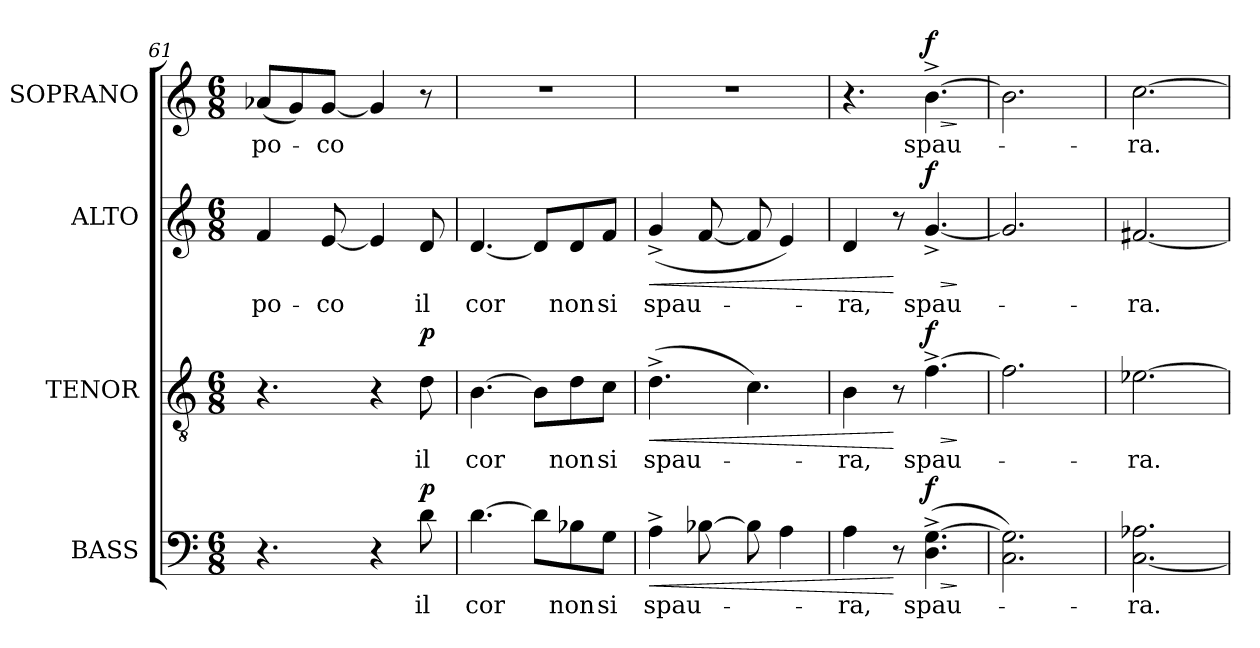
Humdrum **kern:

**kern	**text	**dynam	**kern	**text	**dynam	**kern	**text	**dynam	**kern	**text	**dynam
*part4	*part4	*part4	*part3	*part3	*part3	*part2	*part2	*part2	*part1	*part1	*part1
*staff4	*staff4	*staff4	*staff3	*staff3	*staff3	*staff2	*staff2	*staff2	*staff1	*staff1	*staff1
*I"BASS	*	*	*I"TENOR	*	*	*I"ALTO	*	*	*I"SOPRANO	*	*
*I'B.	*	*	*I'T.	*	*	*I'A.	*	*	*I'S.	*	*
*clefF4	*	*	*clefGv2	*	*	*clefG2	*	*	*clefG2	*	*
*	*	*	*ITrd7c12	*	*	*	*	*	*	*	*
*k[]	*	*	*k[]	*	*	*k[]	*	*	*k[]	*	*
*C:	*	*	*C:	*	*	*C:	*	*	*C:	*	*
*M6/8	*	*	*M6/8	*	*	*M6/8	*	*	*M6/8	*	*
=61	=61	=61	=61	=61	=61	=61	=61	=61	=61	=61	=61
!	!	!	!	!	!	!	!LO:LY:b:color=#000000	!	!	!	!
!	!	!	!	!	!	!	!	!	!	!LO:LY:b:color=#000000	!
4.r	.	.	4.r	.	.	4fi/	po-	.	(8a-Xi/L	po-	.
.	.	.	.	.	.	.	.	.	8gi/)	.	.
!	!	!	!	!	!	!	!LO:LY:b:color=#000000	!	!	!	!
!	!	!	!	!	!	!	!	!	!	!LO:LY:b:color=#000000	!
.	.	.	.	.	.	[<8ei/	-co	.	[<8gi/J	-co	.
4r	.	.	4r	.	.	4ei/]	.	.	4gi/]	.	.
!	!LO:LY:b:color=#000000	!	!	!	!	!	!	!	!	!	!
!	!	!	!	!LO:LY:b:color=#000000	!	!	!	!	!	!	!
!	!	!	!	!	!	!	!LO:LY:b:color=#000000	!	!	!	!
8di\	il	p	8Di\	il	p	8di/	il	.	8r	.	.
=62	=62	=62	=62	=62	=62	=62	=62	=62	=62	=62	=62
!	!LO:LY:b:color=#000000	!	!	!	!	!	!	!	!	!	!
!	!	!	!	!LO:LY:b:color=#000000	!	!	!	!	!	!	!
!	!	!	!	!	!	!	!LO:LY:b:color=#000000	!	!LO:N:vis=1	!	!
[>4.di\	cor	.	[>4.BBi\	cor	.	[<4.di/	cor	.	2.r	.	.
8di\L]	.	.	8BBi\L]	.	.	8di/L]	.	.	.	.	.
!	!LO:LY:b:color=#000000	!	!	!	!	!	!	!	!	!	!
!	!	!	!	!LO:LY:b:color=#000000	!	!	!	!	!	!	!
!	!	!	!	!	!	!	!LO:LY:b:color=#000000	!	!	!	!
8B-Xi\	non	.	8Di\	non	.	8di/	non	.	.	.	.
!	!LO:LY:b:color=#000000	!	!	!	!	!	!	!	!	!	!
!	!	!	!	!LO:LY:b:color=#000000	!	!	!	!	!	!	!
!	!	!	!	!	!	!	!LO:LY:b:color=#000000	!	!	!	!
8Gi\J	si	.	8Ci\J	si	.	8fi/J	si	.	.	.	.
!!LO:LB:g=z
=63	=63	=63	=63	=63	=63	=63	=63	=63	=63	=63	=63
!	!LO:LY:b:color=#000000	!LO:HP:b	!	!	!	!	!	!	!	!	!
!	!	!	!	!LO:LY:b:color=#000000	!LO:HP:b	!	!	!	!	!	!
!	!	!	!	!	!	!	!LO:LY:b:color=#000000	!LO:HP:b	!LO:N:vis=1	!	!
4A^i\	spau-	<	(4.D^i\	spau-	<	(4g^i/	spau-	<	2.r	.	.
[>8B-Xi\	.	.	.	.	.	[<8fi/	.	.	.	.	.
8B-i\]	.	.	4.Ci\)	.	.	8fi/]	.	.	.	.	.
4Ai\	.	.	.	.	.	4ei/)	.	.	.	.	.
=64	=64	=64	=64	=64	=64	=64	=64	=64	=64	=64	=64
!	!LO:LY:b:color=#000000	!	!	!	!	!	!	!	!	!	!
!	!	!	!	!LO:LY:b:color=#000000	!	!	!	!	!	!	!
!	!	!	!	!	!	!	!LO:LY:b:color=#000000	!	!	!	!
4Ai\	-ra,	.	4BBi\	-ra,	.	4di/	-ra,	.	4.r	.	.
8r	.	[	8r	.	[	8r	.	[	.	.	.
!	!LO:LY:b:color=#000000	!LO:HP:b	!	!	!	!	!	!	!	!	!
!	!	!	!	!LO:LY:b:color=#000000	!LO:HP:b	!	!	!	!	!	!
!	!	!	!	!	!	!	!LO:LY:b:color=#000000	!LO:HP:b	!	!	!
!	!	!	!	!	!	!	!	!	!	!LO:LY:b:color=#000000	!LO:HP:b
(4.Di\^ [>4.Gi^	spau-	> f	[>4.F^i\	spau-	> f	[<4.g^i/	spau-	> f	[>4.b^i\	spau-	> f
.	.	]	.	.	]	.	.	]	.	.	]
=65	=65	=65	=65	=65	=65	=65	=65	=65	=65	=65	=65
2.Ci\ 2.Gi])	.	.	2.Fi\]	.	.	2.gi/]	.	.	2.bi\]	.	.
=66	=66	=66	=66	=66	=66	=66	=66	=66	=66	=66	=66
!	!LO:LY:b:color=#000000	!	!	!	!	!	!	!	!	!	!
!	!	!	!	!LO:LY:b:color=#000000	!	!	!	!	!	!	!
!	!	!	!	!	!	!	!LO:LY:b:color=#000000	!	!	!	!
!	!	!	!	!	!	!	!	!	!	!LO:LY:b:color=#000000	!
[<2.Ci\ 2.A-Xi	-ra.	.	[>2.E-Xi\	-ra.	.	[<2.f#Xi/	-ra.	.	[>2.cci\	-ra.	.
=	=	=	=	=	=	=	=	=	=	=	=
*-	*-	*-	*-	*-	*-	*-	*-	*-	*-	*-	*-
